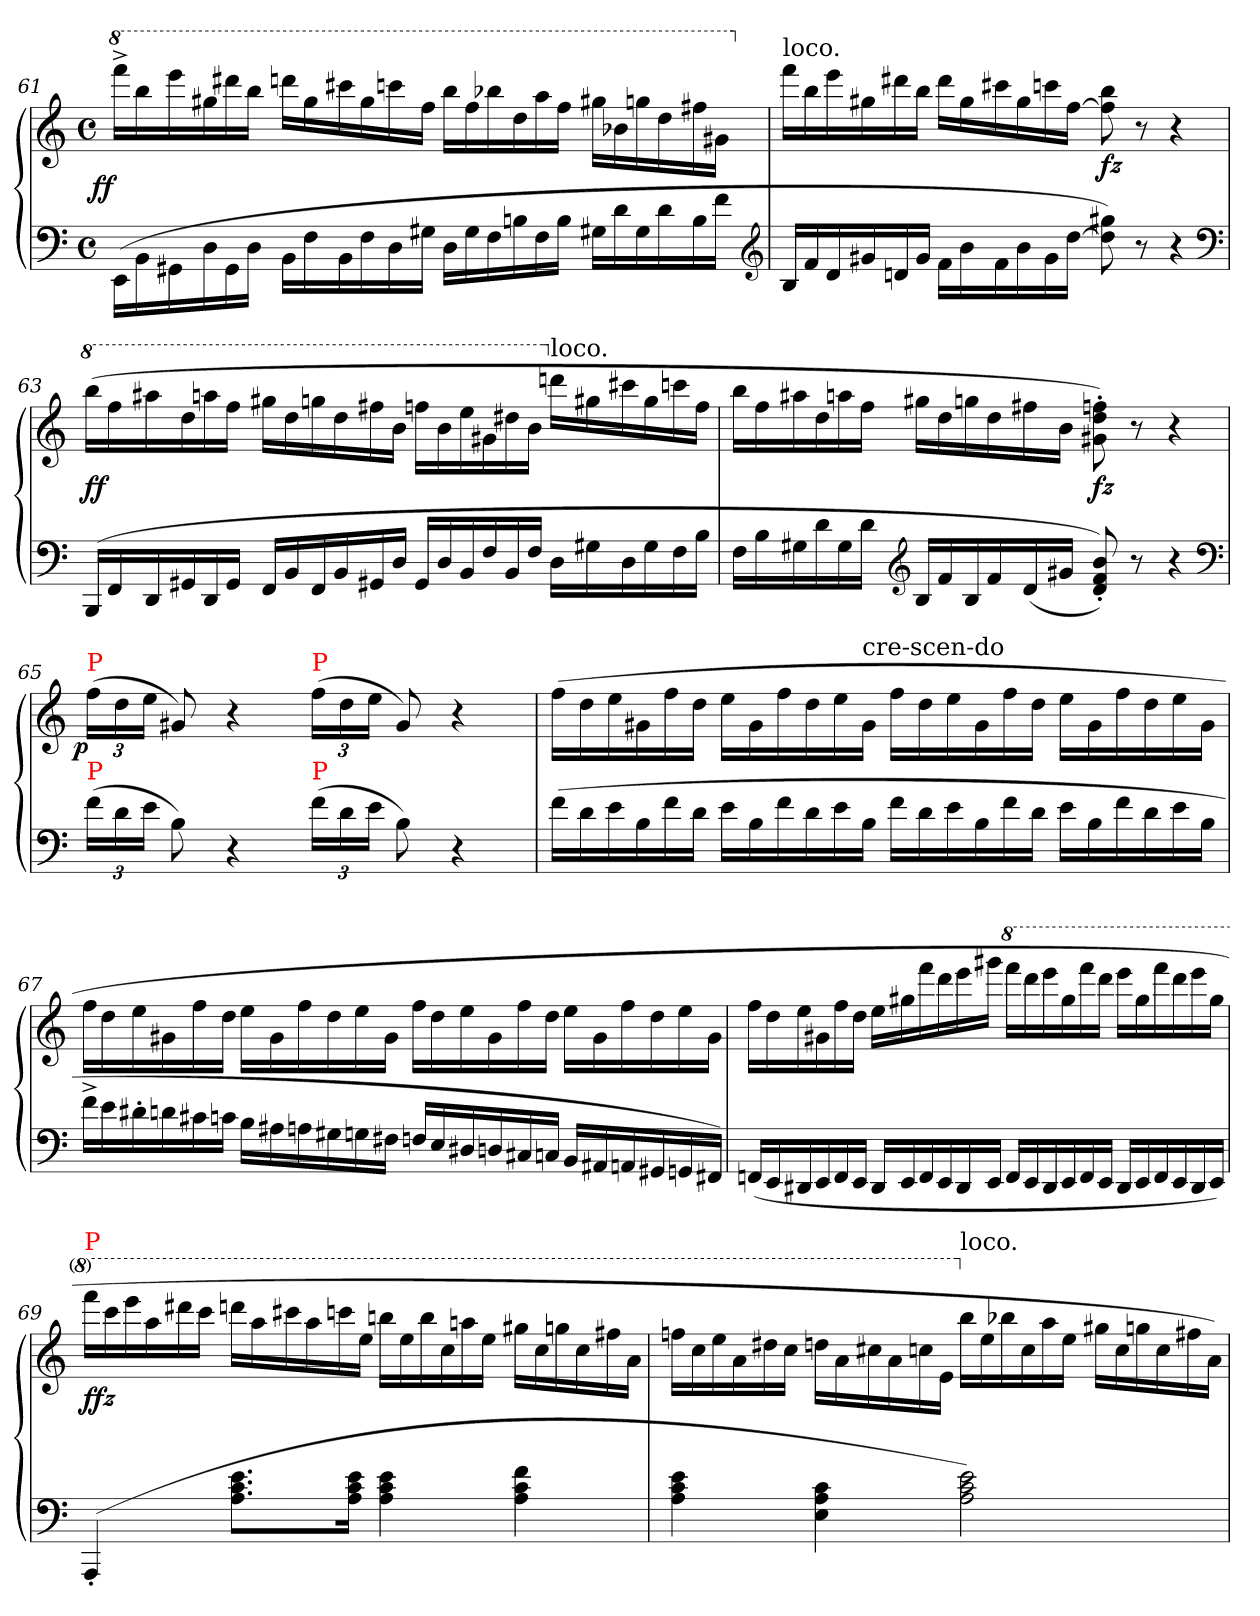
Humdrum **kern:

**kern	**kern	**dynam
*part1	*part1	*part1
*staff2	*staff1	*staff1/2
*clefF4	*clefG2	*
*k[]	*k[]	*
*a:	*a:	*
*M4/4	*M4/4	*
*met(c)	*met(c)	*
*Xtuplet	*	*
*	*8va	*
*	*Xtuplet	*
=61	=61	=61
!	!	!LO:DY:rj
(>24EE\LL	24ffff^<LL	ff
24BB\	24bbb	.
24GG#X\	24eeee	.
24D\	24ggg#X	.
24GG#\	24dddd#X	.
24D\JJ	24bbbJJ	.
24BBLL	24ddddnLL	.
24F	24ggg#	.
24BB	24cccc#X	.
24F	24ggg#	.
24D	24ccccn	.
24G#XJJ	24fffJJ	.
24DLL	24bbbLL	.
24G#	24fff	.
24F	24bbb-X	.
24Bn	24ddd	.
24F	24aaa	.
24BJJ	24fffJJ	.
24G#XLL	24ggg#XLL	.
24d	24bb-	.
24G#	24gggn	.
24d	24ddd	.
24B	24fff#X	.
24fJJ	24gg#XJJ	.
*clefG2	*	*
=62	=62	=62
*	*X8va	*
!	!LO:TX:a:t=loco.	!
24BLL	24fffLL	.
24f	24bb	.
24d	24eee	.
24g#X	24gg#X	.
24dn	24ddd#X	.
24g#JJ	24bbJJ	.
24f\LL	24ddd#LL	.
24b\	24gg#	.
24f\	24ccc#X	.
24b\	24gg#	.
24g#\	24cccn	.
[24dd\JJ	[24ffJJ	.
8gg#X 8dd])	8bb 8ff]	fz
8r	8r	.
4r	4r	.
*clefF4	*	*
=63	=63	=63
*	*8va	*
(<24BBBLL	(>24bbbLL	ff
24FF	24fff	.
24DD	24aaa#X	.
24GG#X	24ddd	.
24DD	24aaan	.
24GG#JJ	24fffJJ	.
24FFLL	24ggg#XLL	.
24BB	24ddd	.
24FF	24gggn	.
24BB	24ddd	.
24GG#X	24fff#X	.
24DJJ	24bbJJ	.
24GG#LL	24fffnLL	.
24D	24bb	.
24BB	24eee	.
24F	24gg#X	.
24BB	24ddd#X	.
24FJJ	24bbJJ	.
*	*X8va	*
!	!LO:TX:a:t=loco.	!
24DLL	24dddnLL	.
24G#X	24gg#X	.
24D	24ccc#X	.
24G#	24gg#	.
24F	24cccn	.
24BJJ	24ffJJ	.
=64	=64	=64
24FLL	24bbLL	.
24B	24ff	.
24G#X	24aa#X	.
24d	24dd	.
24G#	24aan	.
24dJJ	24ffJJ	.
*clefG2	*	*
24BLL	24gg#XLL	.
24f	24dd	.
24B	24ggn	.
24f	24dd	.
(<24d	24ff#X	.
24g#XJJ	24bJJ	.
8b'< 8f'< 8d'<))	8ffn'> 8dd'> 8g#X'>)	fz
8r	8r	.
4r	4r	.
*clefF4	*	*
=65	=65	=65
*tuplet	*	*
*Xbrackettup	*tuplet	*
*	*Xbrackettup	*
!	!LO:TX:a:color=red:t=P	!
!LO:TX:a:color=red:t=P	!	!
!	!	!LO:DY:rj
(>24fLL	(>24ffLL	p
24d	24dd	.
24eJJ	24eeJJ	.
8B)	8g#X)	.
4r	4r	.
!	!LO:TX:a:color=red:t=P	!
!LO:TX:a:color=red:t=P	!	!
(>24fLL	(>24ffLL	.
24d	24dd	.
24eJJ	24eeJJ	.
8B)	8g#)	.
4r	4r	.
=66	=66	=66
*Xtuplet	*Xtuplet	*
(>24fLL	(>24ffLL	.
24d	24dd	.
24e	24ee	.
24B	24g#X	.
24f	24ff	.
24dJJ	24ddJJ	.
24eLL	24eeLL	.
24B	24g#	.
24f	24ff	.
24d	24dd	.
24e	24ee	.
!	!LO:TX:a:t=cre-scen-do	!
24BJJ	24g#JJ	.
24fLL	24ffLL	.
24d	24dd	.
24e	24ee	.
24B	24g#	.
24f	24ff	.
24dJJ	24ddJJ	.
24eLL	24eeLL	.
24B	24g#	.
24f	24ff	.
24d	24dd	.
24e	24ee	.
24BJJ	24g#JJ	.
=67	=67	=67
24f^<LL	24ffLL	.
24e	24dd	.
24d#X'>	24ee	.
24dn	24g#X	.
24c#X	24ff	.
24cnJJ	24ddJJ	.
24BLL	24eeLL	.
24A#X	24g#	.
24An	24ff	.
24G#X	24dd	.
24Gn	24ee	.
24F#XJJ	24g#JJ	.
24Fn/LL	24ffLL	.
24E/	24dd	.
24D#X/	24ee	.
24Dn/	24g#	.
24C#X/	24ff	.
24Cn/JJ	24ddJJ	.
24BBLL	24eeLL	.
24AA#X	24g#	.
24AAn	24ff	.
24GG#X	24dd	.
24GGn	24ee	.
24FF#XJJ)	24g#JJ	.
=68	=68	=68
(<24FFnLL	24ffLL	.
24EE	24dd	.
24DD#X	24ee	.
24EE	24g#X	.
24FF	24ff	.
24EEJJ	24ddJJ	.
24DD#LL	24eeLL	.
24EE	24gg#X	.
24FF	24fff	.
24EE	24ddd	.
24DD#	24eee	.
24EEJJ	24ggg#XJJ	.
*	*8va	*
24FFLL	24ffffLL	.
24EE	24dddd	.
24DD#	24eeee	.
24EE	24ggg#	.
24FF	24ffff	.
24EEJJ	24ddddJJ	.
24DD#LL	24eeeeLL	.
24EE	24ggg#	.
24FF	24ffff	.
24EE	24dddd	.
24DD#	24eeee	.
24EEJJ)	24ggg#JJ	.
=69	=69	=69
!	!LO:TX:a:color=red:t=P	!
(>4AAA'<	24ffffLL	f fz
.	24cccc	.
.	24eeee	.
.	24aaa	.
.	24dddd#X	.
.	24ccccJJ	.
8.e 8.c 8.AL	24ddddnLL	.
.	24aaa	.
.	24cccc#X	.
.	24aaa	.
.	24ccccn	.
16e 16c 16AJk	.	.
.	24eeeJJ	.
4e 4c 4A	24bbbnLL	.
.	24eee	.
.	24bbb	.
.	24ccc	.
.	24aaan	.
.	24eeeJJ	.
4f 4c 4A	24ggg#XLL	.
.	24ccc	.
.	24gggn	.
.	24ccc	.
.	24fff#X	.
.	24aaJJ	.
=70	=70	=70
4e 4c 4A	24fffnLL	.
.	24ccc	.
.	24eee	.
.	24aa	.
.	24ddd#X	.
.	24cccJJ	.
4c 4A 4E	24dddn\LL	.
.	24aa\	.
.	24ccc#X\	.
.	24aa\	.
.	24cccn\	.
.	24ee\JJ	.
*	*X8va	*
!	!LO:TX:a:t=loco.	!
2e 2c 2A)	24bbLL	.
.	24ee	.
.	24bb-X	.
.	24cc	.
.	24aa	.
.	24eeJJ	.
.	24gg#XLL	.
.	24cc	.
.	24ggn	.
.	24cc	.
.	24ff#X	.
.	24aJJ)	.
=	=	=
*-	*-	*-
